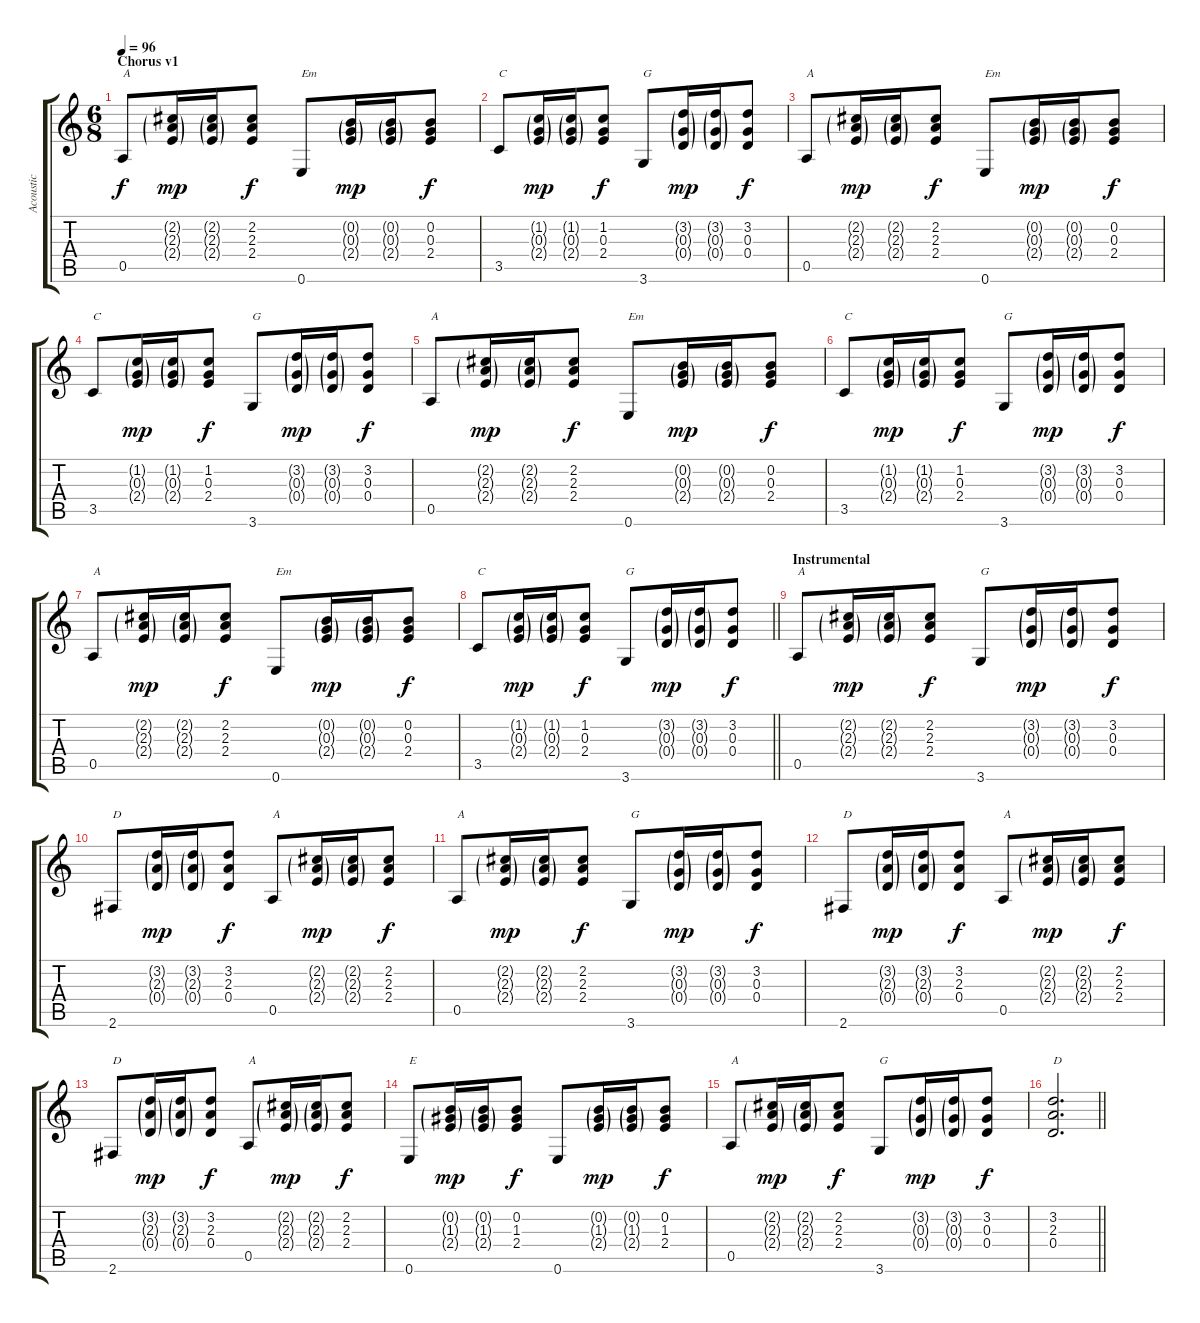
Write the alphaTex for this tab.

\track ("Acoustic" "Acoustic") {instrument acousticguitarsteel}
\staff {score tabs}
\tuning (E4 B3 G3 D3 A2 E2) {hide}
\ts (6 8)
\section ("" "Chorus v1")
\tempo 96
\clef g2
\ks c
0.5.8{txt "A" dy f} (2.2{g} 2.3{g} 2.4{g}).16{dy mp} (2.2{g} 2.3{g} 2.4{g}).16 (2.2 2.3 2.4).8{dy f} 0.6.8{txt "Em"} (0.2{g} 0.3{g} 2.4{g}).16{dy mp} (0.2{g} 0.3{g} 2.4{g}).16 (0.2 0.3 2.4).8{dy f} |
3.5.8{txt "C"} (1.2{g} 0.3{g} 2.4{g}).16{dy mp} (1.2{g} 0.3{g} 2.4{g}).16 (1.2 0.3 2.4).8{dy f} 3.6.8{txt "G"} (3.2{g} 0.3{g} 0.4{g}).16{dy mp} (3.2{g} 0.3{g} 0.4{g}).16 (3.2 0.3 0.4).8{dy f} |
0.5.8{txt "A"} (2.2{g} 2.3{g} 2.4{g}).16{dy mp} (2.2{g} 2.3{g} 2.4{g}).16 (2.2 2.3 2.4).8{dy f} 0.6.8{txt "Em"} (0.2{g} 0.3{g} 2.4{g}).16{dy mp} (0.2{g} 0.3{g} 2.4{g}).16 (0.2 0.3 2.4).8{dy f} |
3.5.8{txt "C"} (1.2{g} 0.3{g} 2.4{g}).16{dy mp} (1.2{g} 0.3{g} 2.4{g}).16 (1.2 0.3 2.4).8{dy f} 3.6.8{txt "G"} (3.2{g} 0.3{g} 0.4{g}).16{dy mp} (3.2{g} 0.3{g} 0.4{g}).16 (3.2 0.3 0.4).8{dy f} |
0.5.8{txt "A"} (2.2{g} 2.3{g} 2.4{g}).16{dy mp} (2.2{g} 2.3{g} 2.4{g}).16 (2.2 2.3 2.4).8{dy f} 0.6.8{txt "Em"} (0.2{g} 0.3{g} 2.4{g}).16{dy mp} (0.2{g} 0.3{g} 2.4{g}).16 (0.2 0.3 2.4).8{dy f} |
3.5.8{txt "C"} (1.2{g} 0.3{g} 2.4{g}).16{dy mp} (1.2{g} 0.3{g} 2.4{g}).16 (1.2 0.3 2.4).8{dy f} 3.6.8{txt "G"} (3.2{g} 0.3{g} 0.4{g}).16{dy mp} (3.2{g} 0.3{g} 0.4{g}).16 (3.2 0.3 0.4).8{dy f} |
0.5.8{txt "A"} (2.2{g} 2.3{g} 2.4{g}).16{dy mp} (2.2{g} 2.3{g} 2.4{g}).16 (2.2 2.3 2.4).8{dy f} 0.6.8{txt "Em"} (0.2{g} 0.3{g} 2.4{g}).16{dy mp} (0.2{g} 0.3{g} 2.4{g}).16 (0.2 0.3 2.4).8{dy f} |
\barLineRight lightlight
3.5.8{txt "C"} (1.2{g} 0.3{g} 2.4{g}).16{dy mp} (1.2{g} 0.3{g} 2.4{g}).16 (1.2 0.3 2.4).8{dy f} 3.6.8{txt "G"} (3.2{g} 0.3{g} 0.4{g}).16{dy mp} (3.2{g} 0.3{g} 0.4{g}).16 (3.2 0.3 0.4).8{dy f} |
\section ("" "Instrumental")
0.5.8{txt "A"} (2.2{g} 2.3{g} 2.4{g}).16{dy mp} (2.2{g} 2.3{g} 2.4{g}).16 (2.2 2.3 2.4).8{dy f} 3.6.8{txt "G"} (3.2{g} 0.3{g} 0.4{g}).16{dy mp} (3.2{g} 0.3{g} 0.4{g}).16 (3.2 0.3 0.4).8{dy f} |
2.6.8{txt "D"} (3.2{g} 2.3{g} 0.4{g}).16{dy mp} (3.2{g} 2.3{g} 0.4{g}).16 (3.2 2.3 0.4).8{dy f} 0.5.8{txt "A"} (2.2{g} 2.3{g} 2.4{g}).16{dy mp} (2.2{g} 2.3{g} 2.4{g}).16 (2.2 2.3 2.4).8{dy f} |
0.5.8{txt "A"} (2.2{g} 2.3{g} 2.4{g}).16{dy mp} (2.2{g} 2.3{g} 2.4{g}).16 (2.2 2.3 2.4).8{dy f} 3.6.8{txt "G"} (3.2{g} 0.3{g} 0.4{g}).16{dy mp} (3.2{g} 0.3{g} 0.4{g}).16 (3.2 0.3 0.4).8{dy f} |
2.6.8{txt "D"} (3.2{g} 2.3{g} 0.4{g}).16{dy mp} (3.2{g} 2.3{g} 0.4{g}).16 (3.2 2.3 0.4).8{dy f} 0.5.8{txt "A"} (2.2{g} 2.3{g} 2.4{g}).16{dy mp} (2.2{g} 2.3{g} 2.4{g}).16 (2.2 2.3 2.4).8{dy f} |
2.6.8{txt "D"} (3.2{g} 2.3{g} 0.4{g}).16{dy mp} (3.2{g} 2.3{g} 0.4{g}).16 (3.2 2.3 0.4).8{dy f} 0.5.8{txt "A"} (2.2{g} 2.3{g} 2.4{g}).16{dy mp} (2.2{g} 2.3{g} 2.4{g}).16 (2.2 2.3 2.4).8{dy f} |
0.6.8{txt "E"} (0.2{g} 1.3{g} 2.4{g}).16{dy mp} (0.2{g} 1.3{g} 2.4{g}).16 (0.2 1.3 2.4).8{dy f} 0.6.8 (0.2{g} 1.3{g} 2.4{g}).16{dy mp} (0.2{g} 1.3{g} 2.4{g}).16 (0.2 1.3 2.4).8{dy f} |
0.5.8{txt "A"} (2.2{g} 2.3{g} 2.4{g}).16{dy mp} (2.2{g} 2.3{g} 2.4{g}).16 (2.2 2.3 2.4).8{dy f} 3.6.8{txt "G"} (3.2{g} 0.3{g} 0.4{g}).16{dy mp} (3.2{g} 0.3{g} 0.4{g}).16 (3.2 0.3 0.4).8{dy f} |
\barLineRight lightlight
(3.2 2.3 0.4).2{d txt "D"}
